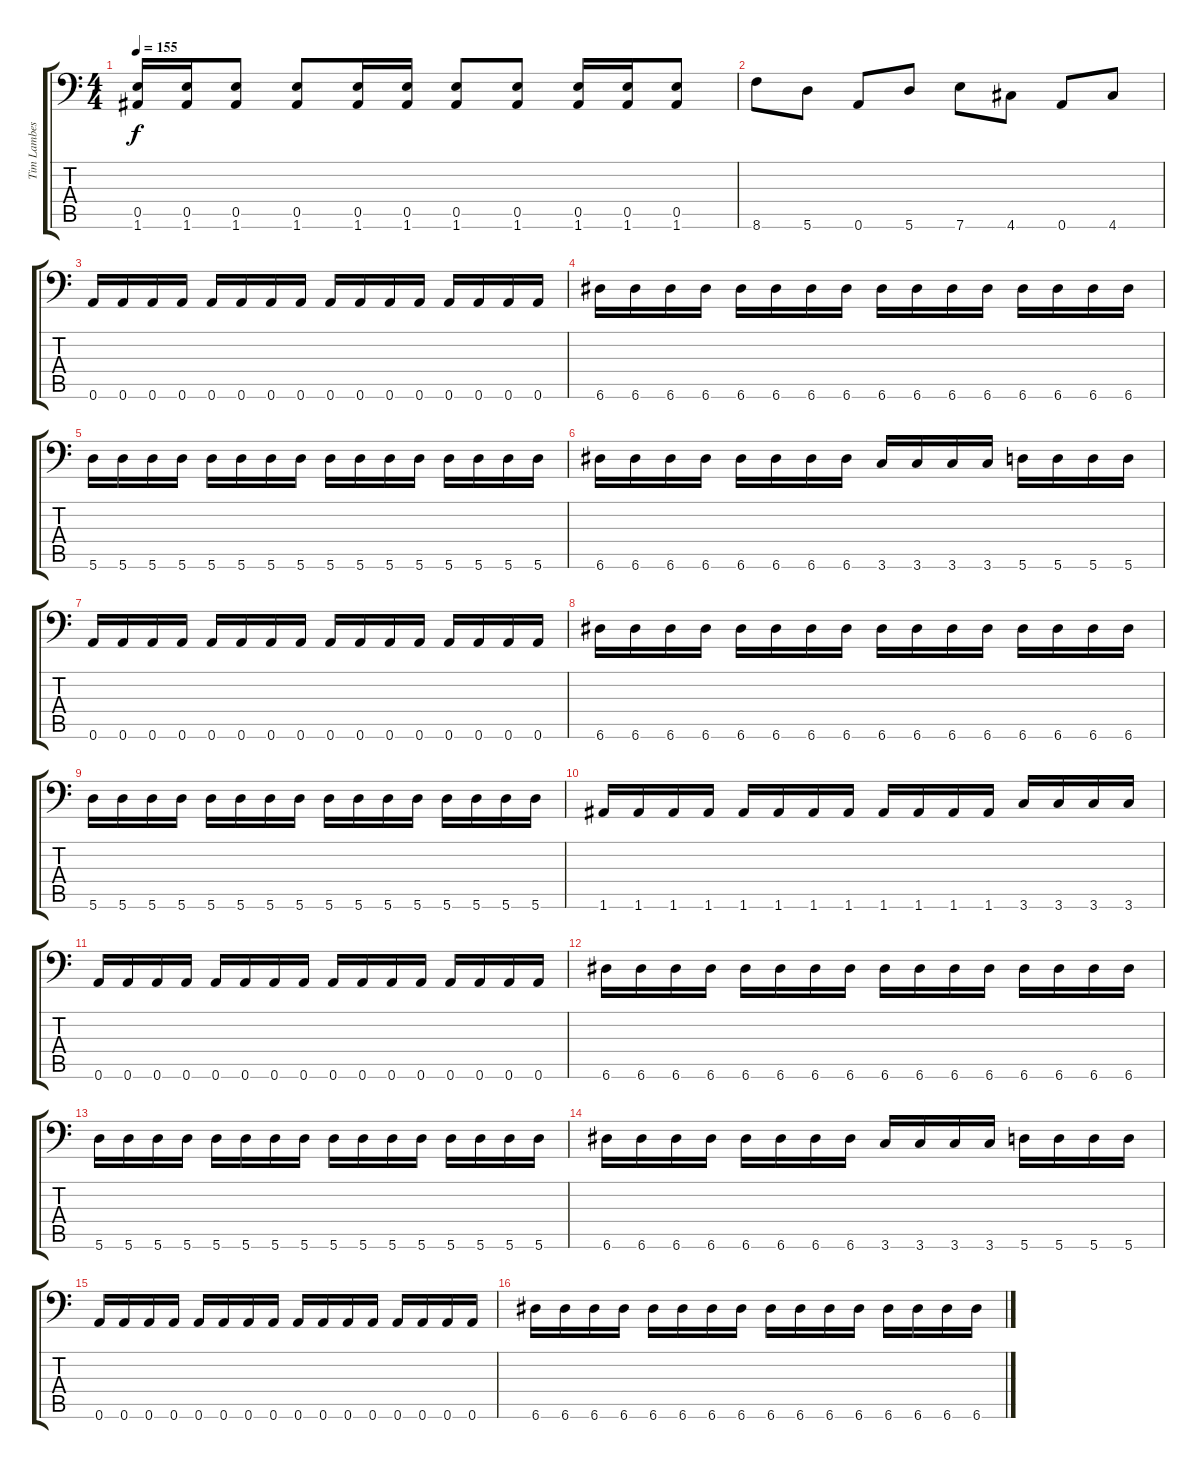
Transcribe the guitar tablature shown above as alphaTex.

\track ("Tim Lambesis" "Tim Lambes") {instrument distortionguitar}
\staff {score tabs}
\tuning (B3 Gb3 D3 A2 E2 A1) {hide}
\ts (4 4)
\tempo 155
\clef f4
\ks c
(0.5 1.6).16{dy f} (0.5 1.6).16 (0.5 1.6).8 (0.5 1.6).8 (0.5 1.6).16 (0.5 1.6).16 (0.5 1.6).8 (0.5 1.6).8 (0.5 1.6).16 (0.5 1.6).16 (0.5 1.6).8 |
8.6.8 5.6.8 0.6.8 5.6.8 7.6.8 4.6.8 0.6.8 4.6.8 |
0.6.16 0.6.16 0.6.16 0.6.16 0.6.16 0.6.16 0.6.16 0.6.16 0.6.16 0.6.16 0.6.16 0.6.16 0.6.16 0.6.16 0.6.16 0.6.16 |
6.6.16 6.6.16 6.6.16 6.6.16 6.6.16 6.6.16 6.6.16 6.6.16 6.6.16 6.6.16 6.6.16 6.6.16 6.6.16 6.6.16 6.6.16 6.6.16 |
5.6.16 5.6.16 5.6.16 5.6.16 5.6.16 5.6.16 5.6.16 5.6.16 5.6.16 5.6.16 5.6.16 5.6.16 5.6.16 5.6.16 5.6.16 5.6.16 |
6.6.16 6.6.16 6.6.16 6.6.16 6.6.16 6.6.16 6.6.16 6.6.16 3.6.16 3.6.16 3.6.16 3.6.16 5.6.16 5.6.16 5.6.16 5.6.16 |
0.6.16 0.6.16 0.6.16 0.6.16 0.6.16 0.6.16 0.6.16 0.6.16 0.6.16 0.6.16 0.6.16 0.6.16 0.6.16 0.6.16 0.6.16 0.6.16 |
6.6.16 6.6.16 6.6.16 6.6.16 6.6.16 6.6.16 6.6.16 6.6.16 6.6.16 6.6.16 6.6.16 6.6.16 6.6.16 6.6.16 6.6.16 6.6.16 |
5.6.16 5.6.16 5.6.16 5.6.16 5.6.16 5.6.16 5.6.16 5.6.16 5.6.16 5.6.16 5.6.16 5.6.16 5.6.16 5.6.16 5.6.16 5.6.16 |
1.6.16 1.6.16 1.6.16 1.6.16 1.6.16 1.6.16 1.6.16 1.6.16 1.6.16 1.6.16 1.6.16 1.6.16 3.6.16 3.6.16 3.6.16 3.6.16 |
0.6.16 0.6.16 0.6.16 0.6.16 0.6.16 0.6.16 0.6.16 0.6.16 0.6.16 0.6.16 0.6.16 0.6.16 0.6.16 0.6.16 0.6.16 0.6.16 |
6.6.16 6.6.16 6.6.16 6.6.16 6.6.16 6.6.16 6.6.16 6.6.16 6.6.16 6.6.16 6.6.16 6.6.16 6.6.16 6.6.16 6.6.16 6.6.16 |
5.6.16 5.6.16 5.6.16 5.6.16 5.6.16 5.6.16 5.6.16 5.6.16 5.6.16 5.6.16 5.6.16 5.6.16 5.6.16 5.6.16 5.6.16 5.6.16 |
6.6.16 6.6.16 6.6.16 6.6.16 6.6.16 6.6.16 6.6.16 6.6.16 3.6.16 3.6.16 3.6.16 3.6.16 5.6.16 5.6.16 5.6.16 5.6.16 |
0.6.16 0.6.16 0.6.16 0.6.16 0.6.16 0.6.16 0.6.16 0.6.16 0.6.16 0.6.16 0.6.16 0.6.16 0.6.16 0.6.16 0.6.16 0.6.16 |
6.6.16 6.6.16 6.6.16 6.6.16 6.6.16 6.6.16 6.6.16 6.6.16 6.6.16 6.6.16 6.6.16 6.6.16 6.6.16 6.6.16 6.6.16 6.6.16
